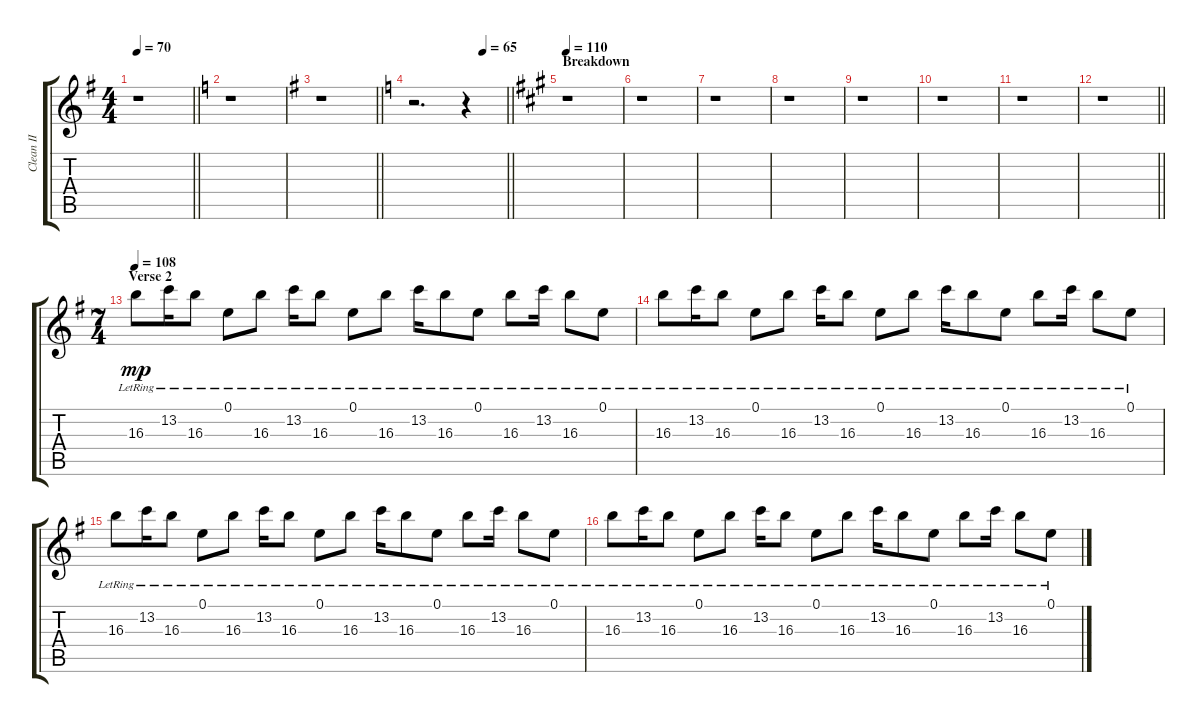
\track ("Clean II" "Clean II") {instrument acousticguitarnylon}
\staff {score tabs}
\tuning (E4 B3 G3 D3 A2 D2) {hide}
\ts (4 4)
\tempo 70
\clef g2
\barLineRight lightlight
\ks g
r.1{dy mp} |
\ks c
r.1 |
\barLineRight lightlight
\ks g
r.1 |
\tempo (65 0.75)
\barLineRight lightlight
\ks c
r.2{d} r.4 |
\section ("" "Breakdown")
\tempo 110
\ks a
r.1 |
r.1 |
r.1 |
r.1 |
r.1 |
r.1 |
r.1 |
\barLineRight lightlight
r.1 |
\ts (7 4)
\section ("" "Verse 2")
\tempo 108
\ks g
16.3{lr}.8 13.2{lr}.16 16.3{lr}.8 0.1{lr}.8 16.3{lr}.8 13.2{lr}.16 16.3{lr}.8 0.1{lr}.8 16.3{lr}.8 13.2{lr}.16 16.3{lr}.8 0.1{lr}.8 16.3{lr}.8 13.2{lr}.16 16.3{lr}.8 0.1{lr}.8 |
16.3{lr}.8 13.2{lr}.16 16.3{lr}.8 0.1{lr}.8 16.3{lr}.8 13.2{lr}.16 16.3{lr}.8 0.1{lr}.8 16.3{lr}.8 13.2{lr}.16 16.3{lr}.8 0.1{lr}.8 16.3{lr}.8 13.2{lr}.16 16.3{lr}.8 0.1{lr}.8 |
16.3{lr}.8 13.2{lr}.16 16.3{lr}.8 0.1{lr}.8 16.3{lr}.8 13.2{lr}.16 16.3{lr}.8 0.1{lr}.8 16.3{lr}.8 13.2{lr}.16 16.3{lr}.8 0.1{lr}.8 16.3{lr}.8 13.2{lr}.16 16.3{lr}.8 0.1{lr}.8 |
16.3{lr}.8 13.2{lr}.16 16.3{lr}.8 0.1{lr}.8 16.3{lr}.8 13.2{lr}.16 16.3{lr}.8 0.1{lr}.8 16.3{lr}.8 13.2{lr}.16 16.3{lr}.8 0.1{lr}.8 16.3{lr}.8 13.2{lr}.16 16.3{lr}.8 0.1{lr}.8
